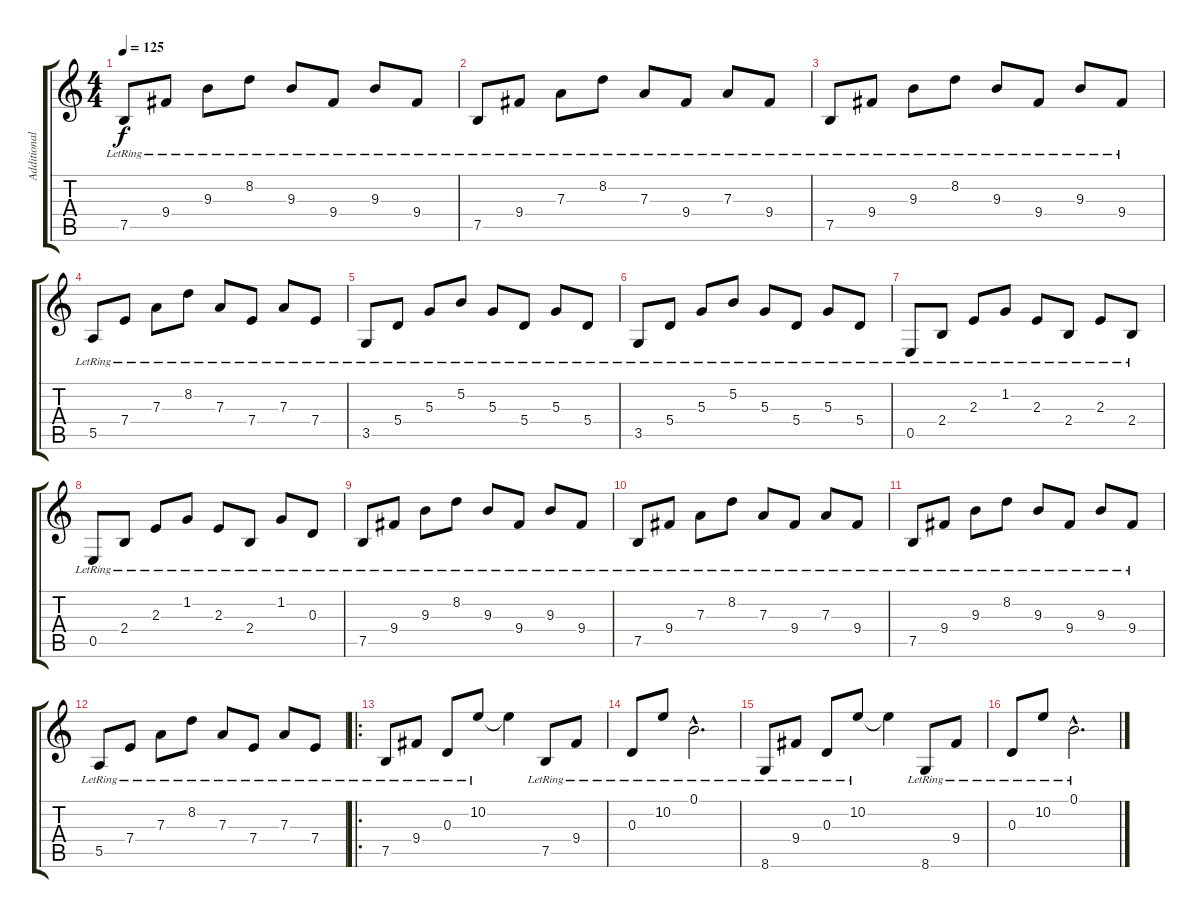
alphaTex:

\track ("Additional Guitar" "Additional") {instrument acousticguitarsteel}
\staff {score tabs}
\tuning (B3 Gb3 D3 A2 E2 B1) {hide}
\ts (4 4)
\tempo 125
\clef g2
\ks c
7.5{lr}.8{dy f} 9.4{lr}.8 9.3{lr}.8 8.2{lr}.8 9.3{lr}.8 9.4{lr}.8 9.3{lr}.8 9.4{lr}.8 |
7.5{lr}.8 9.4{lr}.8 7.3{lr}.8 8.2{lr}.8 7.3{lr}.8 9.4{lr}.8 7.3{lr}.8 9.4{lr}.8 |
7.5{lr}.8 9.4{lr}.8 9.3{lr}.8 8.2{lr}.8 9.3{lr}.8 9.4{lr}.8 9.3{lr}.8 9.4{lr}.8 |
5.5{lr}.8 7.4{lr}.8 7.3{lr}.8 8.2{lr}.8 7.3{lr}.8 7.4{lr}.8 7.3{lr}.8 7.4{lr}.8 |
3.5{lr}.8 5.4{lr}.8 5.3{lr}.8 5.2{lr}.8 5.3{lr}.8 5.4{lr}.8 5.3{lr}.8 5.4{lr}.8 |
3.5{lr}.8 5.4{lr}.8 5.3{lr}.8 5.2{lr}.8 5.3{lr}.8 5.4{lr}.8 5.3{lr}.8 5.4{lr}.8 |
0.5{lr}.8 2.4{lr}.8 2.3{lr}.8 1.2{lr}.8 2.3{lr}.8 2.4{lr}.8 2.3{lr}.8 2.4{lr}.8 |
0.5{lr}.8 2.4{lr}.8 2.3{lr}.8 1.2{lr}.8 2.3{lr}.8 2.4{lr}.8 1.2{lr}.8 0.3{lr}.8 |
7.5{lr}.8 9.4{lr}.8 9.3{lr}.8 8.2{lr}.8 9.3{lr}.8 9.4{lr}.8 9.3{lr}.8 9.4{lr}.8 |
7.5{lr}.8 9.4{lr}.8 7.3{lr}.8 8.2{lr}.8 7.3{lr}.8 9.4{lr}.8 7.3{lr}.8 9.4{lr}.8 |
7.5{lr}.8 9.4{lr}.8 9.3{lr}.8 8.2{lr}.8 9.3{lr}.8 9.4{lr}.8 9.3{lr}.8 9.4{lr}.8 |
5.5{lr}.8 7.4{lr}.8 7.3{lr}.8 8.2{lr}.8 7.3{lr}.8 7.4{lr}.8 7.3{lr}.8 7.4{lr}.8 |
\ro
7.5{lr}.8 9.4{lr}.8 0.3{lr}.8 10.2{lr}.8 10.2{t}.4 7.5{lr}.8 9.4{lr}.8 |
0.3{lr}.8 10.2{lr}.8 0.1{hac lr}.2{d} |
8.6{lr}.8 9.4{lr}.8 0.3{lr}.8 10.2{lr}.8 10.2{t}.4 8.6{lr}.8 9.4{lr}.8 |
0.3{lr}.8 10.2{lr}.8 0.1{hac lr}.2{d}
